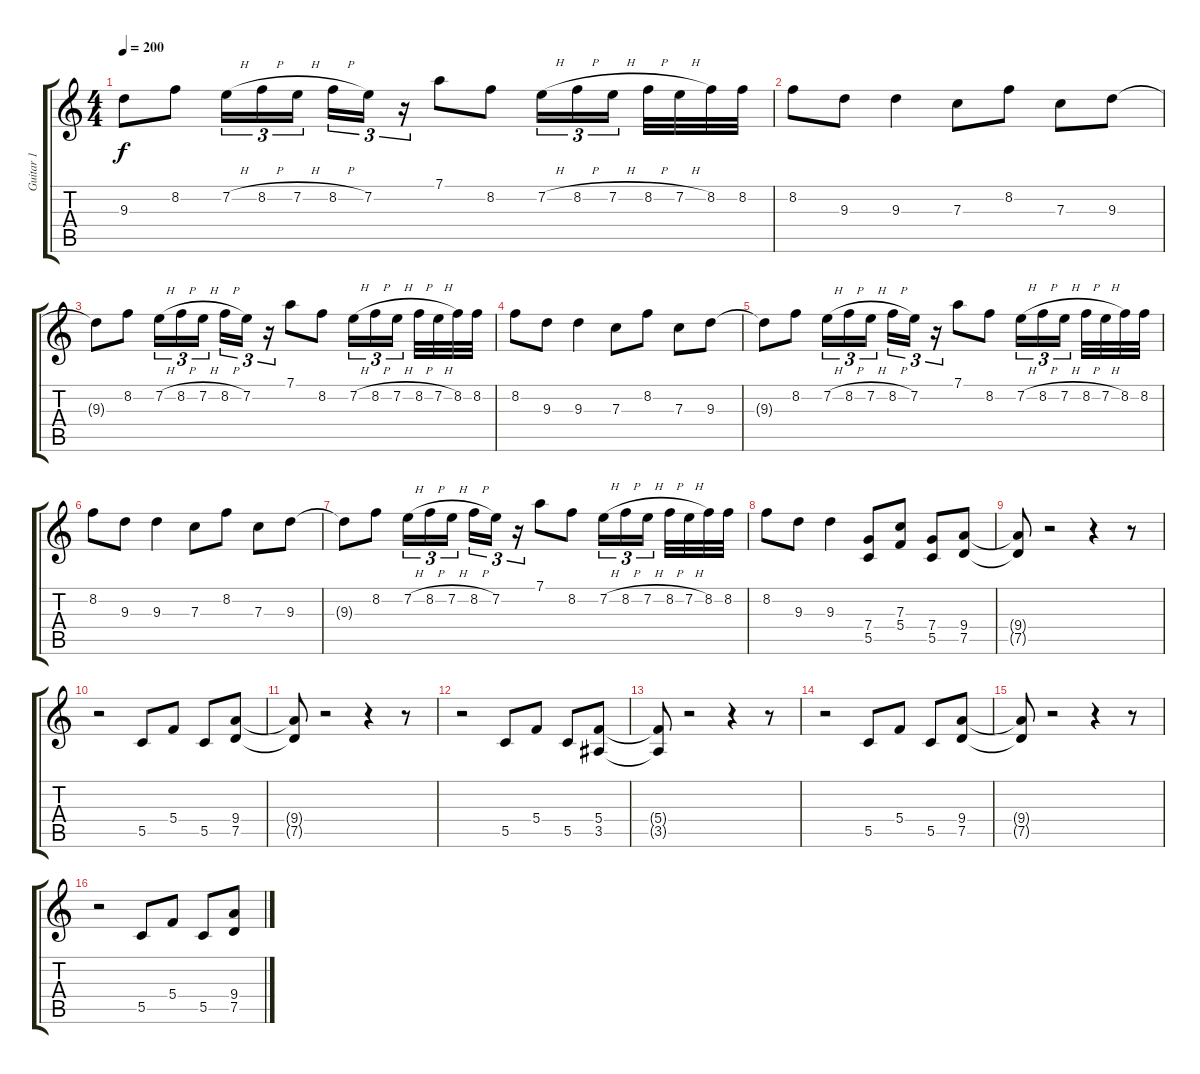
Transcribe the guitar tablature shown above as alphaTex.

\track ("Guitar 1" "Guitar 1") {instrument distortionguitar}
\staff {score tabs}
\tuning (D4 A3 F3 C3 G2 D2) {hide}
\ts (4 4)
\tempo 200
\clef g2
\ks c
9.3{t}.8{dy f} 8.2.8 7.2{h}.16{tu (3 2)} 8.2{h}.16{tu (3 2)} 7.2{h}.16{tu (3 2)} 8.2{h}.16{tu (3 2)} 7.2.16{tu (3 2)} r.16{tu (3 2)} 7.1.8 8.2.8 7.2{h}.16{tu (3 2)} 8.2{h}.16{tu (3 2)} 7.2{h}.16{tu (3 2)} 8.2{h}.32 7.2{h}.32 8.2.32 8.2.32 |
8.2.8 9.3.8 9.3.4 7.3.8 8.2.8 7.3.8 9.3.8 |
9.3{t}.8 8.2.8 7.2{h}.16{tu (3 2)} 8.2{h}.16{tu (3 2)} 7.2{h}.16{tu (3 2)} 8.2{h}.16{tu (3 2)} 7.2.16{tu (3 2)} r.16{tu (3 2)} 7.1.8 8.2.8 7.2{h}.16{tu (3 2)} 8.2{h}.16{tu (3 2)} 7.2{h}.16{tu (3 2)} 8.2{h}.32 7.2{h}.32 8.2.32 8.2.32 |
8.2.8 9.3.8 9.3.4 7.3.8 8.2.8 7.3.8 9.3.8 |
9.3{t}.8 8.2.8 7.2{h}.16{tu (3 2)} 8.2{h}.16{tu (3 2)} 7.2{h}.16{tu (3 2)} 8.2{h}.16{tu (3 2)} 7.2.16{tu (3 2)} r.16{tu (3 2)} 7.1.8 8.2.8 7.2{h}.16{tu (3 2)} 8.2{h}.16{tu (3 2)} 7.2{h}.16{tu (3 2)} 8.2{h}.32 7.2{h}.32 8.2.32 8.2.32 |
8.2.8 9.3.8 9.3.4 7.3.8 8.2.8 7.3.8 9.3.8 |
9.3{t}.8 8.2.8 7.2{h}.16{tu (3 2)} 8.2{h}.16{tu (3 2)} 7.2{h}.16{tu (3 2)} 8.2{h}.16{tu (3 2)} 7.2.16{tu (3 2)} r.16{tu (3 2)} 7.1.8 8.2.8 7.2{h}.16{tu (3 2)} 8.2{h}.16{tu (3 2)} 7.2{h}.16{tu (3 2)} 8.2{h}.32 7.2{h}.32 8.2.32 8.2.32 |
8.2.8 9.3.8 9.3.4 (7.4 5.5).8 (7.3 5.4).8 (7.4 5.5).8 (9.4 7.5).8 |
(9.4{t} 7.5{t}).8 r.2 r.4 r.8 |
r.2 5.5.8 5.4.8 5.5.8 (9.4 7.5).8 |
(9.4{t} 7.5{t}).8 r.2 r.4 r.8 |
r.2 5.5.8 5.4.8 5.5.8 (5.4 3.5).8 |
(5.4{t} 3.5{t}).8 r.2 r.4 r.8 |
r.2 5.5.8 5.4.8 5.5.8 (9.4 7.5).8 |
(9.4{t} 7.5{t}).8 r.2 r.4 r.8 |
r.2 5.5.8 5.4.8 5.5.8 (9.4 7.5).8
